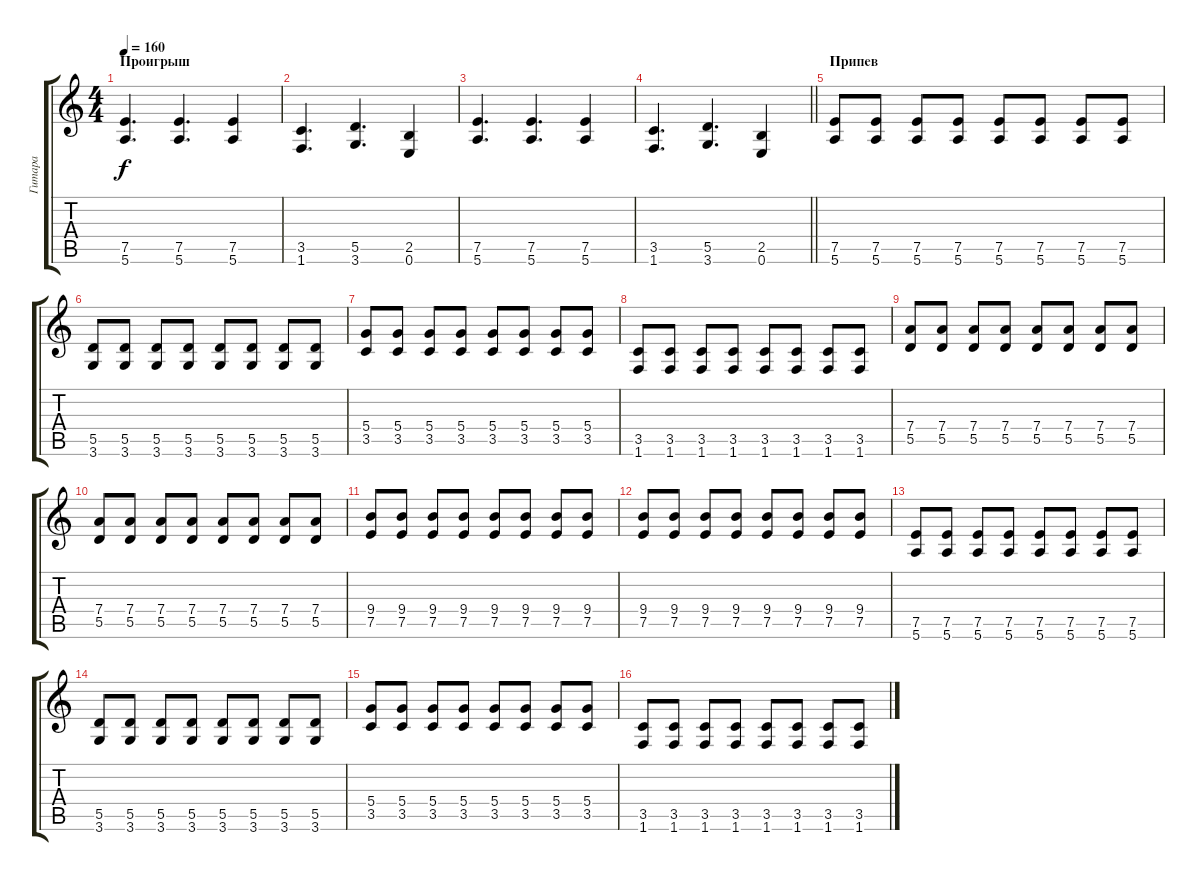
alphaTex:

\track ("Гитара" "Гитара") {instrument overdrivenguitar}
\staff {score tabs}
\tuning (E4 B3 G3 D3 A2 E2) {hide}
\ts (4 4)
\section ("" "Проигрыш")
\tempo 160
\clef g2
\ks c
(7.5 5.6).4{d dy f} (7.5 5.6).4{d} (7.5 5.6).4 |
(3.5 1.6).4{d} (5.5 3.6).4{d} (2.5 0.6).4 |
(7.5 5.6).4{d} (7.5 5.6).4{d} (7.5 5.6).4 |
\barLineRight lightlight
(3.5 1.6).4{d} (5.5 3.6).4{d} (2.5 0.6).4 |
\section ("" "Припев")
(7.5 5.6).8 (7.5 5.6).8 (7.5 5.6).8 (7.5 5.6).8 (7.5 5.6).8 (7.5 5.6).8 (7.5 5.6).8 (7.5 5.6).8 |
(5.5 3.6).8 (5.5 3.6).8 (5.5 3.6).8 (5.5 3.6).8 (5.5 3.6).8 (5.5 3.6).8 (5.5 3.6).8 (5.5 3.6).8 |
(5.4 3.5).8 (5.4 3.5).8 (5.4 3.5).8 (5.4 3.5).8 (5.4 3.5).8 (5.4 3.5).8 (5.4 3.5).8 (5.4 3.5).8 |
(3.5 1.6).8 (3.5 1.6).8 (3.5 1.6).8 (3.5 1.6).8 (3.5 1.6).8 (3.5 1.6).8 (3.5 1.6).8 (3.5 1.6).8 |
(7.4 5.5).8 (7.4 5.5).8 (7.4 5.5).8 (7.4 5.5).8 (7.4 5.5).8 (7.4 5.5).8 (7.4 5.5).8 (7.4 5.5).8 |
(7.4 5.5).8 (7.4 5.5).8 (7.4 5.5).8 (7.4 5.5).8 (7.4 5.5).8 (7.4 5.5).8 (7.4 5.5).8 (7.4 5.5).8 |
(9.4 7.5).8 (9.4 7.5).8 (9.4 7.5).8 (9.4 7.5).8 (9.4 7.5).8 (9.4 7.5).8 (9.4 7.5).8 (9.4 7.5).8 |
(9.4 7.5).8 (9.4 7.5).8 (9.4 7.5).8 (9.4 7.5).8 (9.4 7.5).8 (9.4 7.5).8 (9.4 7.5).8 (9.4 7.5).8 |
(7.5 5.6).8 (7.5 5.6).8 (7.5 5.6).8 (7.5 5.6).8 (7.5 5.6).8 (7.5 5.6).8 (7.5 5.6).8 (7.5 5.6).8 |
(5.5 3.6).8 (5.5 3.6).8 (5.5 3.6).8 (5.5 3.6).8 (5.5 3.6).8 (5.5 3.6).8 (5.5 3.6).8 (5.5 3.6).8 |
(5.4 3.5).8 (5.4 3.5).8 (5.4 3.5).8 (5.4 3.5).8 (5.4 3.5).8 (5.4 3.5).8 (5.4 3.5).8 (5.4 3.5).8 |
(3.5 1.6).8 (3.5 1.6).8 (3.5 1.6).8 (3.5 1.6).8 (3.5 1.6).8 (3.5 1.6).8 (3.5 1.6).8 (3.5 1.6).8
